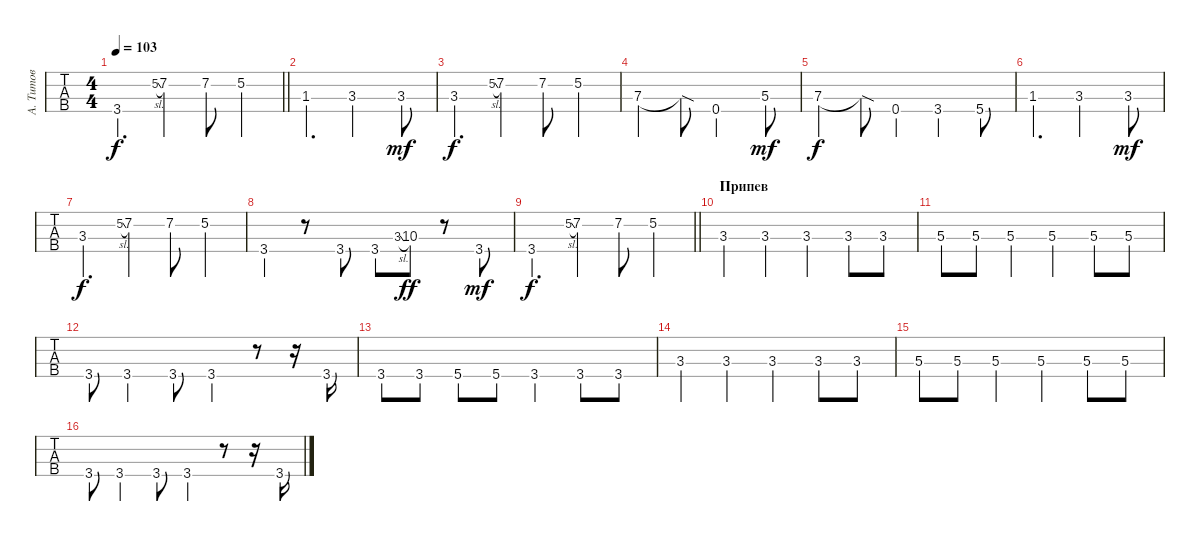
\track ("А. Титов" "А. Титов") {instrument fretlessbass}
\staff {tabs}
\tuning (G2 D2 A1 E1) {hide}
\ts (4 4)
\tempo 103
\clef f4
\barLineRight lightlight
\ks c
3.4.4{d dy f} 5.2{sl}.8{gr} 7.2{st}.4 7.2.8 5.2.4 |
1.3.4{d} 3.3.2 3.3{st}.8{dy mf} |
3.3.4{d dy f} 5.2{sl}.8{gr} 7.2{st}.4 7.2.8 5.2.4 |
7.3.4 7.3{sod t}.8 0.4.2 5.3{st}.8{dy mf} |
7.3.4{dy f} 7.3{sod t}.8 0.4.4 3.4.4 5.4.8 |
1.3.4{d} 3.3.2 3.3{st}.8{dy mf} |
3.3.4{d dy f} 5.2{sl}.8{gr} 7.2{st}.4 7.2.8 5.2.4 |
3.4.4 r.8 3.4.8 3.4.8 3.3{sl}.8{gr} 10.3.8{dy ff} r.8 3.4{st}.8{dy mf} |
\barLineRight lightlight
3.4.4{d dy f} 5.2{sl}.8{gr} 7.2{st}.4 7.2.8 5.2.4 |
\section ("" "Припев")
3.3{st}.4 3.3{st}.4 3.3{st}.4 3.3.8 3.3.8 |
5.3{st}.8 5.3{st}.8 5.3{st}.4 5.3{st}.4 5.3{st}.8 5.3{st}.8 |
3.4{st}.8 3.4{st}.4 3.4{st}.8 3.4{st}.4 r.8 r.16 3.4.16 |
3.4{st}.8 3.4.8 5.4.8 5.4.8 3.4{st}.4 3.4.8 3.4.8 |
3.3{st}.4 3.3{st}.4 3.3{st}.4 3.3.8 3.3.8 |
5.3{st}.8 5.3{st}.8 5.3{st}.4 5.3{st}.4 5.3{st}.8 5.3{st}.8 |
3.4{st}.8 3.4{st}.4 3.4{st}.8 3.4{st}.4 r.8 r.16 3.4.16
